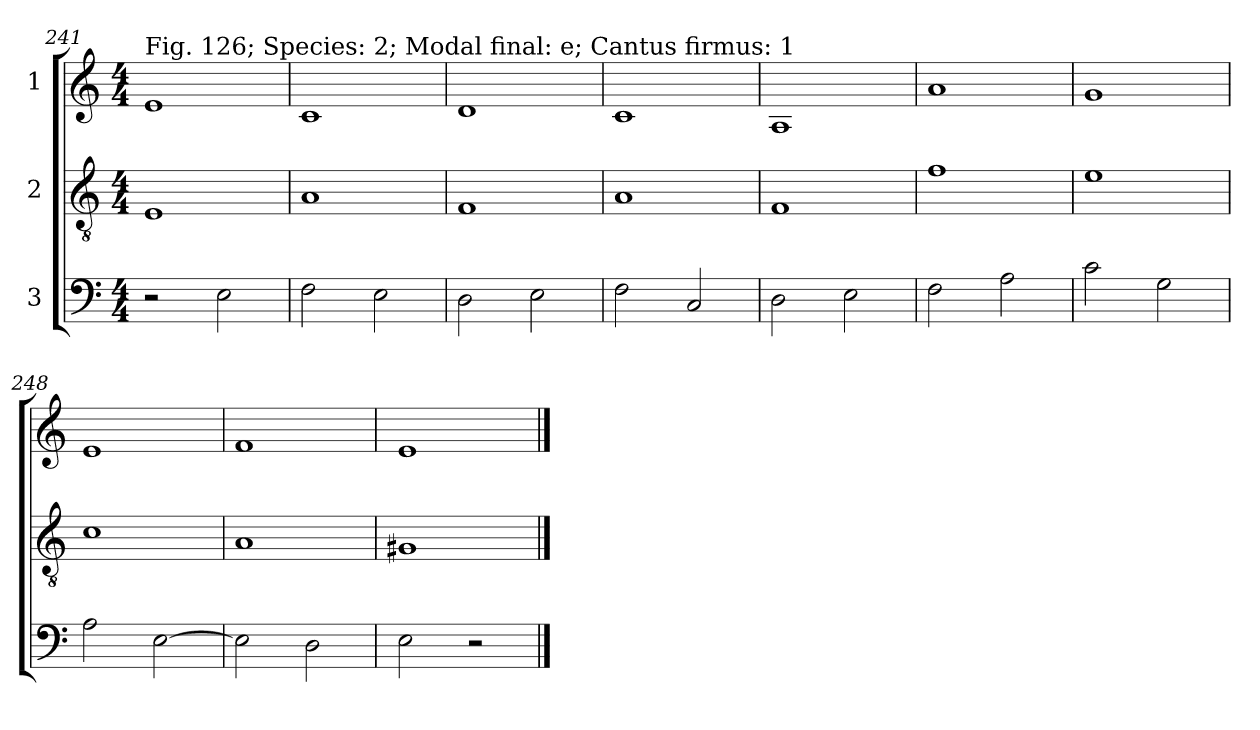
**kern	**kern	**kern
*part3	*part2	*part1
*staff3	*staff2	*staff1
*I"3	*I"2	*I"1
!!LO:LB:g=z
*clefF4	*clefGv2	*clefG2
*k[]	*k[]	*k[]
*M4/4	*M4/4	*M4/4
=241	=241	=241
!	!	!LO:TX:a:t=Fig. 126; Species&colon; 2; Modal final&colon; e; Cantus firmus&colon; 1
2r	1E	1e
2E\	.	.
=242	=242	=242
2F\	1A	1c
2E\	.	.
=243	=243	=243
2D\	1F	1d
2E\	.	.
=244	=244	=244
2F\	1A	1c
2C/	.	.
=245	=245	=245
2D\	1F	1A
2E\	.	.
=246	=246	=246
2F\	1f	1a
2A\	.	.
=247	=247	=247
2c\	1e	1g
2G\	.	.
=248	=248	=248
2A\	1c	1e
[2E\	.	.
=249	=249	=249
2E\]	1A	1f
2D\	.	.
=250	=250	=250
2E\	1G#X	1e
2r	.	.
==	==	==
*-	*-	*-
